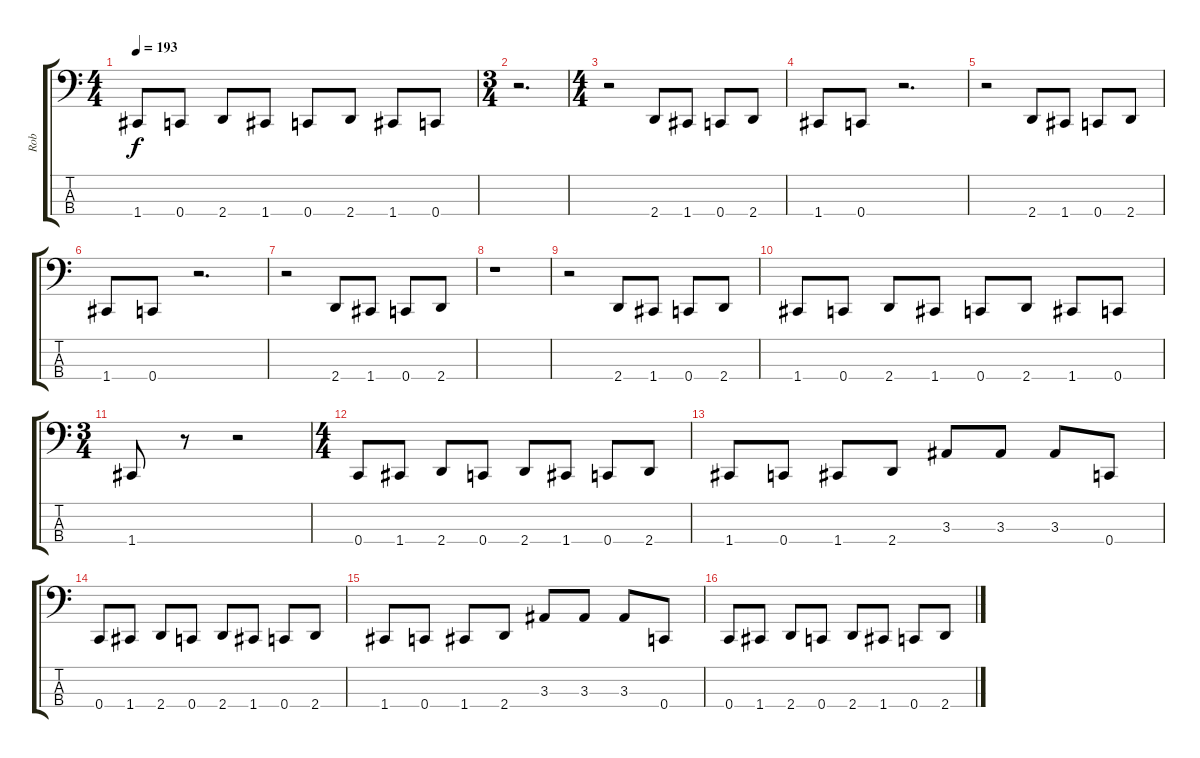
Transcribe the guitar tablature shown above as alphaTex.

\track ("Rob" "Rob") {instrument electricbassfinger}
\staff {score tabs}
\tuning (F2 C2 G1 C1) {hide}
\ts (4 4)
\tempo 193
\clef f4
\ks c
1.4.8{dy f} 0.4.8 2.4.8 1.4.8 0.4.8 2.4.8 1.4.8 0.4.8 |
\ts (3 4)
r.2{d} |
\ts (4 4)
r.2 2.4.8 1.4.8 0.4.8 2.4.8 |
1.4.8 0.4.8 r.2{d} |
r.2 2.4.8 1.4.8 0.4.8 2.4.8 |
1.4.8 0.4.8 r.2{d} |
r.2 2.4.8 1.4.8 0.4.8 2.4.8 |
r.1 |
r.2 2.4.8 1.4.8 0.4.8 2.4.8 |
1.4.8 0.4.8 2.4.8 1.4.8 0.4.8 2.4.8 1.4.8 0.4.8 |
\ts (3 4)
1.4.8 r.8 r.2 |
\ts (4 4)
0.4.8 1.4.8 2.4.8 0.4.8 2.4.8 1.4.8 0.4.8 2.4.8 |
1.4.8 0.4.8 1.4.8 2.4.8 3.3.8 3.3.8 3.3.8 0.4.8 |
0.4.8 1.4.8 2.4.8 0.4.8 2.4.8 1.4.8 0.4.8 2.4.8 |
1.4.8 0.4.8 1.4.8 2.4.8 3.3.8 3.3.8 3.3.8 0.4.8 |
0.4.8 1.4.8 2.4.8 0.4.8 2.4.8 1.4.8 0.4.8 2.4.8
